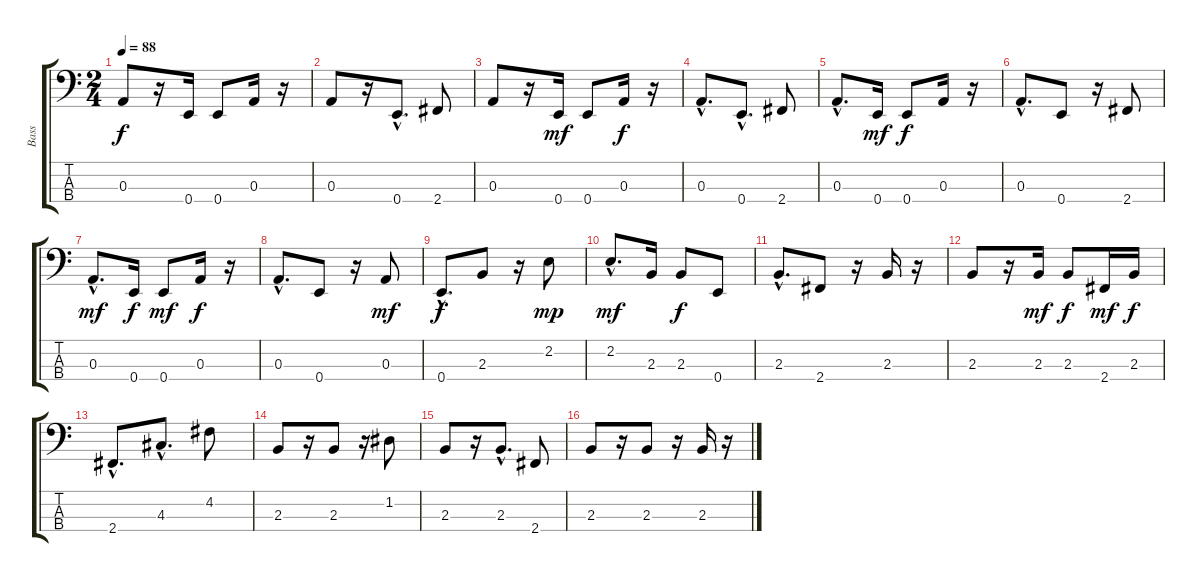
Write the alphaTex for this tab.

\track ("Bass" "Bass") {instrument electricbassfinger}
\staff {score tabs}
\tuning (G2 D2 A1 E1) {hide}
\ts (2 4)
\tempo 88
\clef f4
\ks c
0.3.8{dy f} r.16 0.4.16 0.4.8 0.3.16 r.16 |
0.3.8 r.16 0.4{hac}.8{d} 2.4.8 |
0.3.8 r.16 0.4.16{dy mf} 0.4.8 0.3.16{dy f} r.16 |
0.3{hac}.8{d} 0.4{hac}.8{d} 2.4.8 |
0.3{hac}.8{d} 0.4.16{dy mf} 0.4.8{dy f} 0.3.16 r.16 |
0.3{hac}.8{d} 0.4.8 r.16 2.4.8 |
0.3{hac}.8{d dy mf} 0.4.16{dy f} 0.4.8{dy mf} 0.3.16{dy f} r.16 |
0.3{hac}.8{d} 0.4.8 r.16 0.3.8{dy mf} |
0.4{hac}.8{d dy f} 2.3.8 r.16 2.2.8{dy mp} |
2.2{hac}.8{d dy mf} 2.3.16 2.3.8{dy f} 0.4.8 |
2.3{hac}.8{d} 2.4.8 r.16 2.3.16 r.16 |
2.3.8 r.16 2.3.16{dy mf} 2.3.8{dy f} 2.4.16{dy mf} 2.3.16{dy f} |
2.4{hac}.8{d} 4.3{hac}.8{d} 4.2.8 |
2.3.8 r.16 2.3.8 r.16 1.2.8 |
2.3.8 r.16 2.3{hac}.8{d} 2.4.8 |
2.3.8 r.16 2.3.8 r.16 2.3.16 r.16
